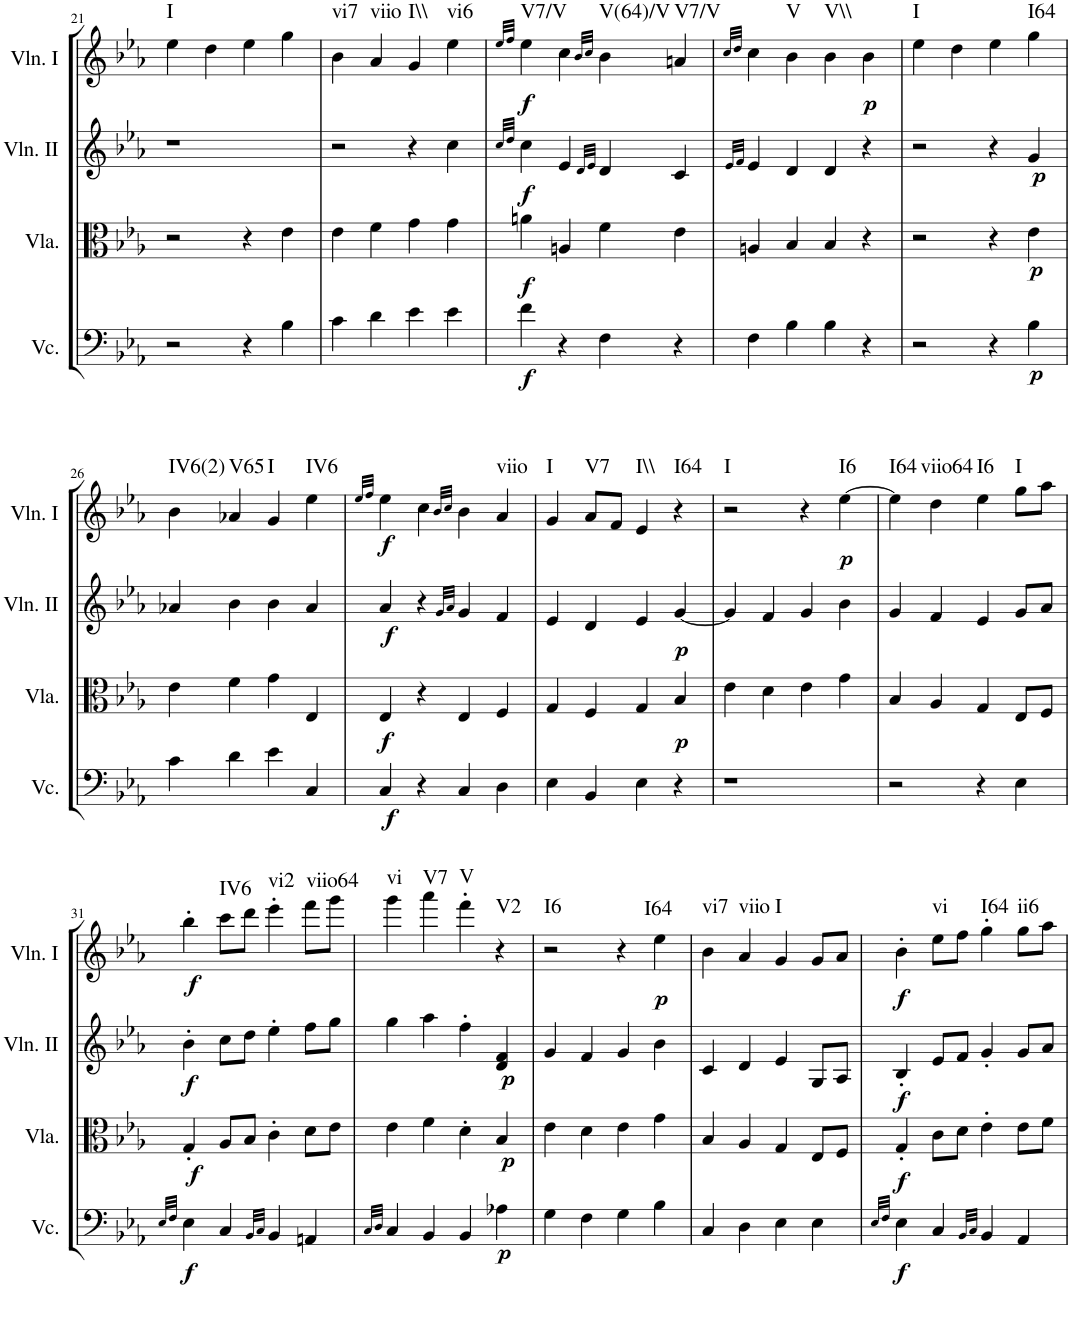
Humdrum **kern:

**kern	**dynam	**kern	**dynam	**kern	**dynam	**kern	**dynam	**harte
*part4	*part4	*part3	*part3	*part2	*part2	*part1	*part1	*part1
*staff4	*staff4	*staff3	*staff3	*staff2	*staff2	*staff1	*staff1	*
*I"Violoncello	*	*I"Viola	*	*I"Violin II	*	*I"Violin I	*	*
*I'Vc.	*	*I'Vla.	*	*I'Vln. II	*	*I'Vln. I	*	*
!!LO:PB:g=z
*clefF4	*	*clefC3	*	*clefG2	*	*clefG2	*	*
*k[b-e-a-]	*	*k[b-e-a-]	*	*k[b-e-a-]	*	*k[b-e-a-]	*	*
*M2/2	*	*M2/2	*	*M2/2	*	*M2/2	*	*
*met(c|)	*	*met(c|)	*	*met(c|)	*	*met(c|)	*	*
=21	=21	=21	=21	=21	=21	=21	=21	=21
!	!	!	!	!	!	!	!	!LO:H:kt=I
2r	.	2r	.	1r	.	4ee-\	.	N
.	.	.	.	.	.	4dd\	.	.
4r	.	4r	.	.	.	4ee-\	.	.
4B-\	.	4e-\	.	.	.	4gg\	.	.
=22	=22	=22	=22	=22	=22	=22	=22	=22
!	!	!	!	!	!	!	!	!LO:H:kt=vi7
4c\	.	4e-\	.	2r	.	4b-\	.	N
!	!	!	!	!	!	!	!	!LO:H:kt=viio
4d\	.	4f\	.	.	.	4a-/	.	N
!	!	!	!	!	!	!	!	!LO:H:kt=I\\
4e-\	.	4g\	.	4r	.	4g/	.	N
!	!	!	!	!	!	!	!	!LO:H:kt=vi6
4e-\	.	4g\	.	4cc\	.	4ee-\	.	N
=23	=23	=23	=23	=23	=23	=23	=23	=23
.	.	.	.	32qcc/LLL	.	32qee-/LLL	.	.
.	.	.	.	32qdd/JJJ	.	32qff/JJJ	.	.
!	!LO:DY:b	!	!LO:DY:b	!	!LO:DY:b	!	!LO:DY:b	!LO:H:kt=V7/V
4f\	f	4an\	f	4cc\	f	4ee-\	f	N
4r	.	4An/	.	4e-/	.	4cc\	.	.
.	.	.	.	32qd/LLL	.	32qb-/LLL	.	.
.	.	.	.	32qe-/JJJ	.	32qcc/JJJ	.	.
!	!	!	!	!	!	!	!	!LO:H:kt=V(64)/V
4F\	.	4f\	.	4d/	.	4b-\	.	N
!	!	!	!	!	!	!	!	!LO:H:kt=V7/V
4r	.	4e-\	.	4c/	.	4an/	.	N
=24	=24	=24	=24	=24	=24	=24	=24	=24
.	.	.	.	32qe-/LLL	.	32qcc/LLL	.	.
.	.	.	.	32qf/JJJ	.	32qdd/JJJ	.	.
4F\	.	4An/	.	4e-/	.	4cc\	.	.
!	!	!	!	!	!	!	!	!LO:H:kt=V
4B-\	.	4B-/	.	4d/	.	4b-\	.	N
!	!	!	!	!	!	!	!	!LO:H:kt=V\\
4B-\	.	4B-/	.	4d/	.	4b-\	.	N
!	!	!	!	!	!	!	!LO:DY:b	!
4r	.	4r	.	4r	.	4b-\	p	.
=25	=25	=25	=25	=25	=25	=25	=25	=25
!	!	!	!	!	!	!	!	!LO:H:kt=I
2r	.	2r	.	2r	.	4ee-\	.	N
.	.	.	.	.	.	4dd\	.	.
4r	.	4r	.	4r	.	4ee-\	.	.
!	!LO:DY:b	!	!LO:DY:b	!	!LO:DY:b	!	!	!LO:H:kt=I64
4B-\	p	4e-\	p	4g/	p	4gg\	.	N
!!LO:LB:g=z
=26	=26	=26	=26	=26	=26	=26	=26	=26
!	!	!	!	!	!	!	!	!LO:H:kt=IV6(2)
4c\	.	4e-\	.	4a-X/	.	4b-\	.	N
!	!	!	!	!	!	!	!	!LO:H:kt=V65
4d\	.	4f\	.	4b-\	.	4a-X/	.	N
!	!	!	!	!	!	!	!	!LO:H:kt=I
4e-\	.	4g\	.	4b-\	.	4g/	.	N
!	!	!	!	!	!	!	!	!LO:H:kt=IV6
4C/	.	4E-/	.	4a-/	.	4ee-\	.	N
=27	=27	=27	=27	=27	=27	=27	=27	=27
.	.	.	.	.	.	32qee-/LLL	.	.
.	.	.	.	.	.	32qff/JJJ	.	.
!	!LO:DY:b	!	!LO:DY:b	!	!LO:DY:b	!	!LO:DY:b	!
4C/	f	4E-/	f	4a-/	f	4ee-\	f	.
4r	.	4r	.	4r	.	4cc\	.	.
.	.	.	.	32qg/LLL	.	32qb-/LLL	.	.
.	.	.	.	32qa-/JJJ	.	32qcc/JJJ	.	.
4C/	.	4E-/	.	4g/	.	4b-\	.	.
!	!	!	!	!	!	!	!	!LO:H:kt=viio
4D\	.	4F/	.	4f/	.	4a-/	.	N
=28	=28	=28	=28	=28	=28	=28	=28	=28
!	!	!	!	!	!	!	!	!LO:H:kt=I
4E-\	.	4G/	.	4e-/	.	4g/	.	N
!	!	!	!	!	!	!	!	!LO:H:kt=V7
4BB-/	.	4F/	.	4d/	.	8a-/L	.	N
.	.	.	.	.	.	8f/J	.	.
!	!	!	!	!	!	!	!	!LO:H:kt=I\\
4E-\	.	4G/	.	4e-/	.	4e-/	.	N
!	!	!	!LO:DY:b	!	!LO:DY:b	!	!	!LO:H:kt=I64
4r	.	4B-/	p	[4g/	p	4r	.	N
=29	=29	=29	=29	=29	=29	=29	=29	=29
!	!	!	!	!	!	!	!	!LO:H:kt=I
1r	.	4e-\	.	4g/]	.	2r	.	N
.	.	4d\	.	4f/	.	.	.	.
.	.	4e-\	.	4g/	.	4r	.	.
!	!	!	!	!	!	!	!LO:DY:b	!LO:H:kt=I6
.	.	4g\	.	4b-\	.	[4ee-\	p	N
=30	=30	=30	=30	=30	=30	=30	=30	=30
!	!	!	!	!	!	!	!	!LO:H:kt=I64
2r	.	4B-/	.	4g/	.	4ee-\]	.	N
!	!	!	!	!	!	!	!	!LO:H:kt=viio64
.	.	4A-/	.	4f/	.	4dd\	.	N
!	!	!	!	!	!	!	!	!LO:H:kt=I6
4r	.	4G/	.	4e-/	.	4ee-\	.	N
!	!	!	!	!	!	!	!	!LO:H:kt=I
4E-\	.	8E-/L	.	8g/L	.	8gg\L	.	N
.	.	8F/J	.	8a-/J	.	8aa-\J	.	.
!!LO:LB:g=z
=31	=31	=31	=31	=31	=31	=31	=31	=31
32qE-/LLL	.	.	.	.	.	.	.	.
32qF/JJJ	.	.	.	.	.	.	.	.
!	!LO:DY:b	!	!LO:DY:b	!	!LO:DY:b	!	!LO:DY:b	!
4E-\	f	4G'/	f	4b-'\	f	4bb-'\	f	.
!	!	!	!	!	!	!	!	!LO:H:kt=IV6
4C/	.	8A-/L	.	8cc\L	.	8ccc\L	.	N
.	.	8B-/J	.	8dd\J	.	8ddd\J	.	.
32qBB-/LLL	.	.	.	.	.	.	.	.
32qC/JJJ	.	.	.	.	.	.	.	.
!	!	!	!	!	!	!	!	!LO:H:kt=vi2
4BB-/	.	4c'\	.	4ee-'\	.	4eee-'\	.	N
!	!	!	!	!	!	!	!	!LO:H:kt=viio64
4AAn/	.	8d\L	.	8ff\L	.	8fff\L	.	N
.	.	8e-\J	.	8gg\J	.	8ggg\J	.	.
=32	=32	=32	=32	=32	=32	=32	=32	=32
32qC/LLL	.	.	.	.	.	.	.	.
32qD/JJJ	.	.	.	.	.	.	.	.
!	!	!	!	!	!	!	!	!LO:H:kt=vi
4C/	.	4e-\	.	4gg\	.	4ggg\	.	N
!	!	!	!	!	!	!	!	!LO:H:kt=V7
4BB-/	.	4f\	.	4aa-\	.	4aaa-\	.	N
!	!	!	!	!	!	!	!	!LO:H:kt=V
4BB-/	.	4d'\	.	4ff'\	.	4fff'\	.	N
!	!LO:DY:b	!	!LO:DY:b	!	!LO:DY:b	!	!	!LO:H:kt=V2
4A-X\	p	4B-/	p	4d/ 4f/	p	4r	.	N
=33	=33	=33	=33	=33	=33	=33	=33	=33
!	!	!	!	!	!	!	!	!LO:H:kt=I6
4G\	.	4e-\	.	4g/	.	2r	.	N
4F\	.	4d\	.	4f/	.	.	.	.
4G\	.	4e-\	.	4g/	.	4r	.	.
!	!	!	!	!	!	!	!LO:DY:b	!LO:H:kt=I64
4B-\	.	4g\	.	4b-\	.	4ee-\	p	N
=34	=34	=34	=34	=34	=34	=34	=34	=34
!	!	!	!	!	!	!	!	!LO:H:kt=vi7
4C/	.	4B-/	.	4c/	.	4b-\	.	N
!	!	!	!	!	!	!	!	!LO:H:kt=viio
4D\	.	4A-/	.	4d/	.	4a-/	.	N
!	!	!	!	!	!	!	!	!LO:H:kt=I
4E-\	.	4G/	.	4e-/	.	4g/	.	N
4E-\	.	8E-/L	.	8G/L	.	8g/L	.	.
.	.	8F/J	.	8A-/J	.	8a-/J	.	.
=35	=35	=35	=35	=35	=35	=35	=35	=35
32qE-/LLL	.	.	.	.	.	.	.	.
32qF/JJJ	.	.	.	.	.	.	.	.
!	!LO:DY:b	!	!LO:DY:b	!	!LO:DY:b	!	!LO:DY:b	!
4E-\	f	4G'/	f	4B-'/	f	4b-'\	f	.
!	!	!	!	!	!	!	!	!LO:H:kt=vi
4C/	.	8c\L	.	8e-/L	.	8ee-\L	.	N
.	.	8d\J	.	8f/J	.	8ff\J	.	.
32qBB-/LLL	.	.	.	.	.	.	.	.
32qC/JJJ	.	.	.	.	.	.	.	.
!	!	!	!	!	!	!	!	!LO:H:kt=I64
4BB-/	.	4e-'\	.	4g'/	.	4gg'\	.	N
!	!	!	!	!	!	!	!	!LO:H:kt=ii6
4AA-/	.	8e-\L	.	8g/L	.	8gg\L	.	N
.	.	8f\J	.	8a-/J	.	8aa-\J	.	.
=	=	=	=	=	=	=	=	=
*-	*-	*-	*-	*-	*-	*-	*-	*-
